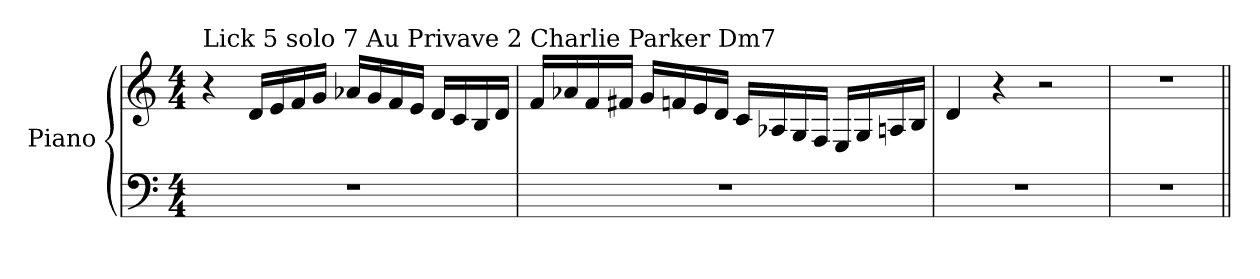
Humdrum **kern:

**kern	**kern
*part1	*part1
*staff2	*staff1
*I"Piano	*
*I'Pno.	*
*clefF4	*clefG2
*k[]	*k[]
*M4/4	*M4/4
*MM220	*MM220
=1	=1
!	!LO:TX:t=Lick 5 solo 7 Au Privave 2 Charlie Parker Dm7
1r	4r
.	16d/LL
.	16e/
.	16f/
.	16g/JJ
.	16a-X/LL
.	16g/
.	16f/
.	16e/JJ
.	16d/LL
.	16c/
.	16B/
.	16d/JJ
=2	=2
1r	16f/LL
.	16a-X/
.	16f/
.	16f#X/JJ
.	16g/LL
.	16fn/
.	16e/
.	16d/JJ
.	16c/LL
.	16A-X/
.	16G/
.	16F/JJ
.	16E/LL
.	16G/
.	16An/
.	16B/JJ
=3	=3
1r	4d/
.	4r
.	2r
=4	=4
1r	1r
=||	=||
*-	*-
